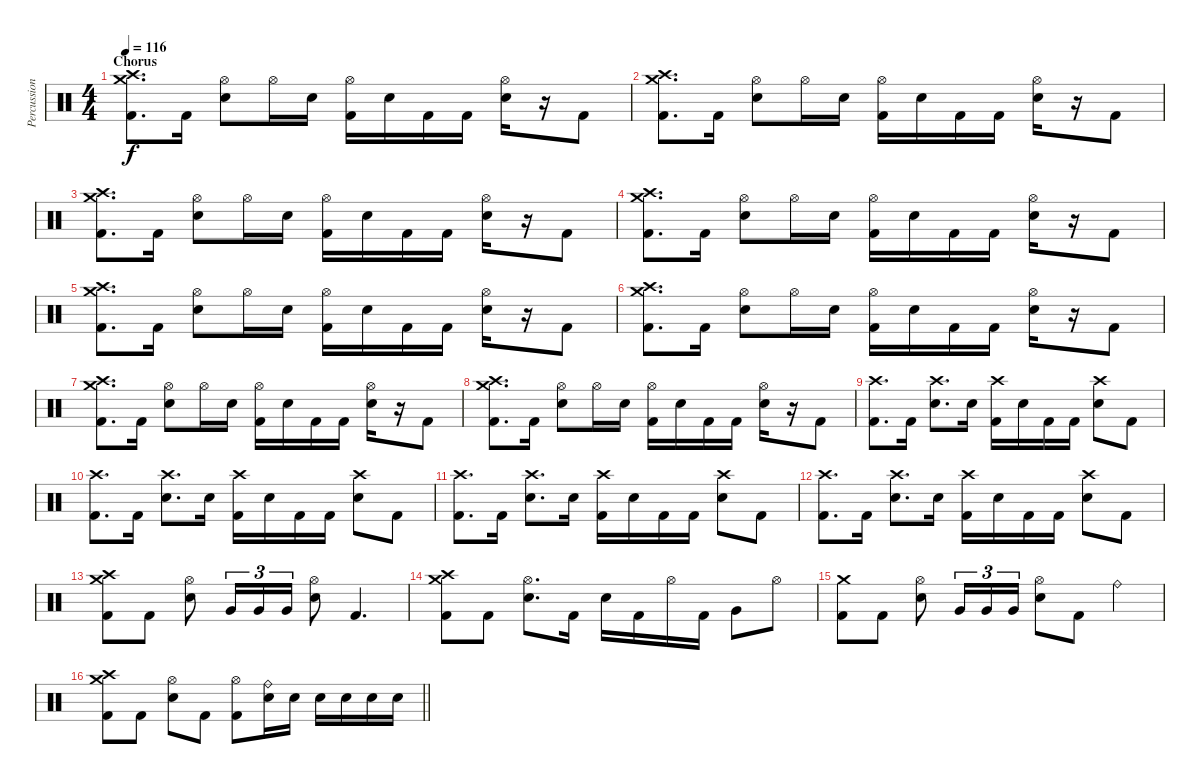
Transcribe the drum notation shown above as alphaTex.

\track ("Percussion" "Percussion") {instrument percussion}
\staff {score}
\articulation defaults
\ts (4 4)
\section ("" "Chorus")
\tempo 116
\clef neutral
\ks c
("Crash medium (hit)" "Crash high (hit)" "Kick (hit) 2").8{d dy f} "Kick (hit) 2".16 ("Hi-Hat (open)" "Snare (hit) 2").8 "Hi-Hat (open)".16 "Snare (hit) 2".16 ("Hi-Hat (open)" "Kick (hit) 2").16 "Snare (hit) 2".16 "Kick (hit) 2".16 "Kick (hit) 2".16 ("Hi-Hat (open)" "Snare (hit) 2").16 r.16 "Kick (hit) 2".8 |
("Crash medium (hit)" "Crash high (hit)" "Kick (hit) 2").8{d} "Kick (hit) 2".16 ("Hi-Hat (open)" "Snare (hit) 2").8 "Hi-Hat (open)".16 "Snare (hit) 2".16 ("Hi-Hat (open)" "Kick (hit) 2").16 "Snare (hit) 2".16 "Kick (hit) 2".16 "Kick (hit) 2".16 ("Hi-Hat (open)" "Snare (hit) 2").16 r.16 "Kick (hit) 2".8 |
("Crash medium (hit)" "Crash high (hit)" "Kick (hit) 2").8{d} "Kick (hit) 2".16 ("Hi-Hat (open)" "Snare (hit) 2").8 "Hi-Hat (open)".16 "Snare (hit) 2".16 ("Hi-Hat (open)" "Kick (hit) 2").16 "Snare (hit) 2".16 "Kick (hit) 2".16 "Kick (hit) 2".16 ("Hi-Hat (open)" "Snare (hit) 2").16 r.16 "Kick (hit) 2".8 |
("Crash medium (hit)" "Crash high (hit)" "Kick (hit) 2").8{d} "Kick (hit) 2".16 ("Hi-Hat (open)" "Snare (hit) 2").8 "Hi-Hat (open)".16 "Snare (hit) 2".16 ("Hi-Hat (open)" "Kick (hit) 2").16 "Snare (hit) 2".16 "Kick (hit) 2".16 "Kick (hit) 2".16 ("Hi-Hat (open)" "Snare (hit) 2").16 r.16 "Kick (hit) 2".8 |
("Crash medium (hit)" "Crash high (hit)" "Kick (hit) 2").8{d} "Kick (hit) 2".16 ("Hi-Hat (open)" "Snare (hit) 2").8 "Hi-Hat (open)".16 "Snare (hit) 2".16 ("Hi-Hat (open)" "Kick (hit) 2").16 "Snare (hit) 2".16 "Kick (hit) 2".16 "Kick (hit) 2".16 ("Hi-Hat (open)" "Snare (hit) 2").16 r.16 "Kick (hit) 2".8 |
("Crash medium (hit)" "Crash high (hit)" "Kick (hit) 2").8{d} "Kick (hit) 2".16 ("Hi-Hat (open)" "Snare (hit) 2").8 "Hi-Hat (open)".16 "Snare (hit) 2".16 ("Hi-Hat (open)" "Kick (hit) 2").16 "Snare (hit) 2".16 "Kick (hit) 2".16 "Kick (hit) 2".16 ("Hi-Hat (open)" "Snare (hit) 2").16 r.16 "Kick (hit) 2".8 |
("Crash medium (hit)" "Crash high (hit)" "Kick (hit) 2").8{d} "Kick (hit) 2".16 ("Hi-Hat (open)" "Snare (hit) 2").8 "Hi-Hat (open)".16 "Snare (hit) 2".16 ("Hi-Hat (open)" "Kick (hit) 2").16 "Snare (hit) 2".16 "Kick (hit) 2".16 "Kick (hit) 2".16 ("Hi-Hat (open)" "Snare (hit) 2").16 r.16 "Kick (hit) 2".8 |
("Crash medium (hit)" "Crash high (hit)" "Kick (hit) 2").8{d} "Kick (hit) 2".16 ("Hi-Hat (open)" "Snare (hit) 2").8 "Hi-Hat (open)".16 "Snare (hit) 2".16 ("Hi-Hat (open)" "Kick (hit) 2").16 "Snare (hit) 2".16 "Kick (hit) 2".16 "Kick (hit) 2".16 ("Hi-Hat (open)" "Snare (hit) 2").16 r.16 "Kick (hit) 2".8 |
("Crash high (hit)" "Kick (hit) 2").8{d} "Kick (hit) 2".16 ("Crash high (hit)" "Snare (hit) 2").8{d} "Snare (hit) 2".16 ("Crash high (hit)" "Kick (hit) 2").16 "Snare (hit) 2".16 "Kick (hit) 2".16 "Kick (hit) 2".16 ("Crash high (hit)" "Snare (hit) 2").8 "Kick (hit) 2".8 |
("Crash high (hit)" "Kick (hit) 2").8{d} "Kick (hit) 2".16 ("Crash high (hit)" "Snare (hit) 2").8{d} "Snare (hit) 2".16 ("Crash high (hit)" "Kick (hit) 2").16 "Snare (hit) 2".16 "Kick (hit) 2".16 "Kick (hit) 2".16 ("Crash high (hit)" "Snare (hit) 2").8 "Kick (hit) 2".8 |
("Crash high (hit)" "Kick (hit) 2").8{d} "Kick (hit) 2".16 ("Crash high (hit)" "Snare (hit) 2").8{d} "Snare (hit) 2".16 ("Crash high (hit)" "Kick (hit) 2").16 "Snare (hit) 2".16 "Kick (hit) 2".16 "Kick (hit) 2".16 ("Crash high (hit)" "Snare (hit) 2").8 "Kick (hit) 2".8 |
("Crash high (hit)" "Kick (hit) 2").8{d} "Kick (hit) 2".16 ("Crash high (hit)" "Snare (hit) 2").8{d} "Snare (hit) 2".16 ("Crash high (hit)" "Kick (hit) 2").16 "Snare (hit) 2".16 "Kick (hit) 2".16 "Kick (hit) 2".16 ("Crash high (hit)" "Snare (hit) 2").8 "Kick (hit) 2".8 |
("Crash medium (hit)" "Crash high (hit)" "Kick (hit) 2").8 "Kick (hit) 2".8 ("Hi-Hat (open)" "Snare (hit) 2").8 "Very Low Tom (hit)".16{tu (3 2)} "Very Low Tom (hit)".16{tu (3 2)} "Very Low Tom (hit)".16{tu (3 2)} ("Hi-Hat (open)" "Snare (hit) 2").8 "Kick (hit) 2".4{d} |
("Crash medium (hit)" "Crash high (hit)" "Kick (hit) 2").8 "Kick (hit) 2".8 ("Hi-Hat (open)" "Snare (hit) 2").8{d} "Kick (hit) 2".16 "Snare (hit) 2".16 "Kick (hit) 2".16 "Hi-Hat (open)".16 "Kick (hit) 2".16 "Very Low Tom (hit)".8 "Hi-Hat (open)".8 |
("Crash medium (hit)" "Kick (hit) 2").8 "Kick (hit) 2".8 ("Hi-Hat (open)" "Snare (hit) 2").8 "Very Low Tom (hit)".16{tu (3 2)} "Very Low Tom (hit)".16{tu (3 2)} "Very Low Tom (hit)".16{tu (3 2)} ("Hi-Hat (open)" "Snare (hit) 2").8 "Kick (hit) 2".8 "Ride (bell)".4 |
\barLineRight lightlight
("Crash medium (hit)" "Crash high (hit)" "Kick (hit) 2").8 "Kick (hit) 2".8 ("Hi-Hat (open)" "Snare (hit) 2").8 "Kick (hit) 2".8 ("Hi-Hat (open)" "Kick (hit) 2").8 ("Ride (bell)" "Snare (hit) 2").16 "Snare (hit) 2".16 "Snare (hit) 2".16 "Snare (hit) 2".16 "Snare (hit) 2".16 "Snare (hit) 2".16
